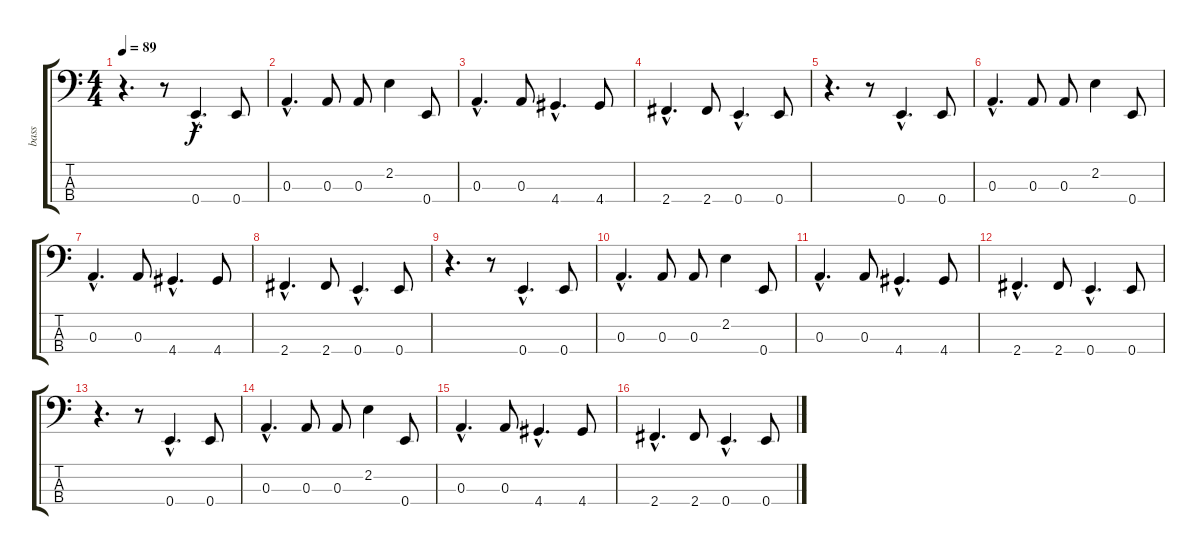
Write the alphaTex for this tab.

\track ("bass" "bass") {instrument electricbassfinger}
\staff {score tabs}
\tuning (G2 D2 A1 E1) {hide}
\ts (4 4)
\tempo 89
\clef f4
\ks c
r.4{d dy f} r.8 0.4{hac}.4{d} 0.4.8 |
0.3{hac}.4{d} 0.3.8 0.3.8 2.2.4 0.4.8 |
0.3{hac}.4{d} 0.3.8 4.4{hac}.4{d} 4.4.8 |
2.4{hac}.4{d} 2.4.8 0.4{hac}.4{d} 0.4.8 |
r.4{d} r.8 0.4{hac}.4{d} 0.4.8 |
0.3{hac}.4{d} 0.3.8 0.3.8 2.2.4 0.4.8 |
0.3{hac}.4{d} 0.3.8 4.4{hac}.4{d} 4.4.8 |
2.4{hac}.4{d} 2.4.8 0.4{hac}.4{d} 0.4.8 |
r.4{d} r.8 0.4{hac}.4{d} 0.4.8 |
0.3{hac}.4{d} 0.3.8 0.3.8 2.2.4 0.4.8 |
0.3{hac}.4{d} 0.3.8 4.4{hac}.4{d} 4.4.8 |
2.4{hac}.4{d} 2.4.8 0.4{hac}.4{d} 0.4.8 |
r.4{d} r.8 0.4{hac}.4{d} 0.4.8 |
0.3{hac}.4{d} 0.3.8 0.3.8 2.2.4 0.4.8 |
0.3{hac}.4{d} 0.3.8 4.4{hac}.4{d} 4.4.8 |
2.4{hac}.4{d} 2.4.8 0.4{hac}.4{d} 0.4.8
